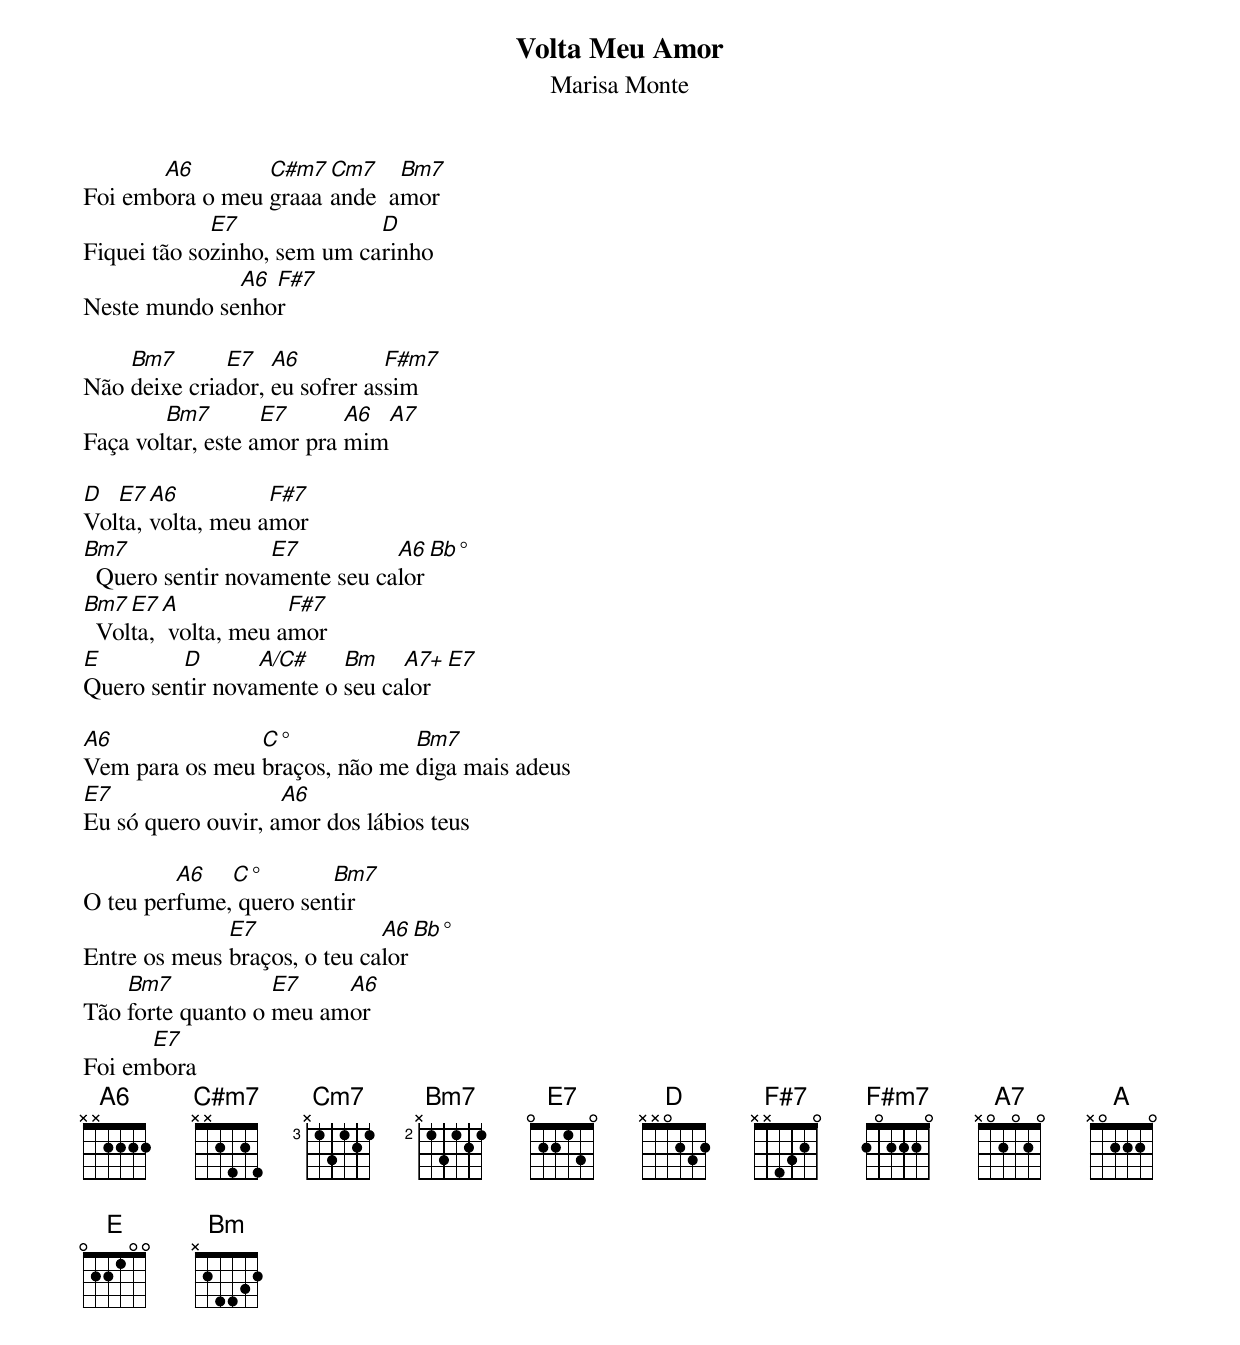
Volta Meu Amor
Marisa Monte

       A6        C#m7 Cm7    Bm7
Foi embora o meu graaaande  amor
             E7              D
Fiquei tão sozinho, sem um carinho
              A6 F#7
Neste mundo senhor

    Bm7       E7   A6          F#m7
Não deixe criador, eu sofrer assim
        Bm7        E7      A6  A7
Faça voltar, este amor pra mim

D  E7  A6          F#7
Volta, volta, meu amor
Bm7                E7          A6 Bb°
  Quero sentir novamente seu calor
Bm7  E7 A            F#7
  Volta, volta, meu amor
E        D       A/C#    Bm    A7+  E7
Quero sentir novamente o seu calor

A6              C°             Bm7
Vem para os meu braços, não me diga mais adeus
E7                  A6
Eu só quero ouvir, amor dos lábios teus

         A6   C°        Bm7
O teu perfume, quero sentir
              E7              A6  Bb°
Entre os meus braços, o teu calor
    Bm7            E7    A6
Tão forte quanto o meu amor
      E7
Foi embora
